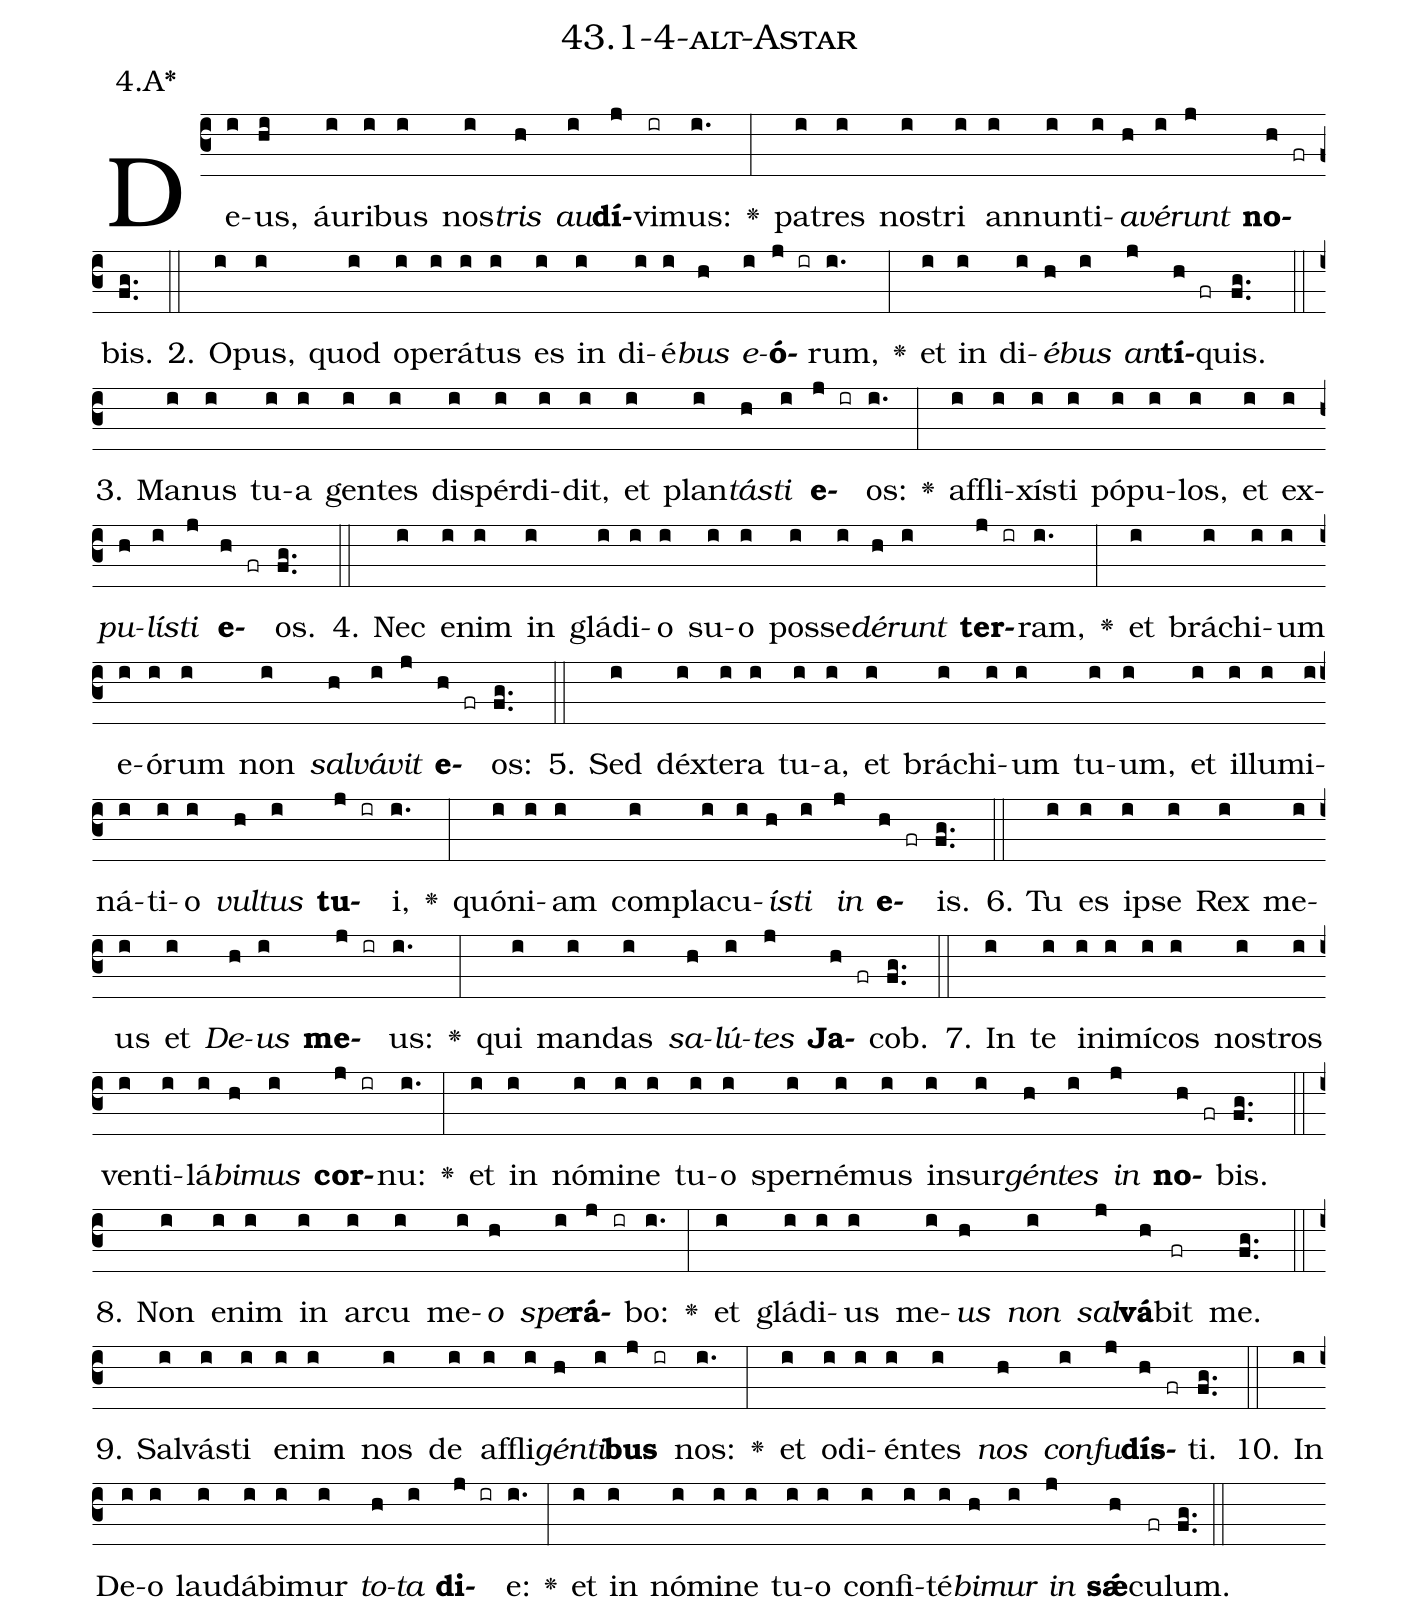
name: 43.1-4-alt-Astar;
annotation: 4.A*;
%%
(c3)De(i)us,(hi) áu(i)ri(i)bus(i) nos(i)<i>tris</i>(h) <i>au</i>(i)<b>dí</b>(j)vi(ir)mus:(i.) <v>\greheightstar</v>(:) pa(i)tres(i) nos(i)tri(i) an(i)nun(i)ti(i)<i>a</i>(h)<i>vé</i>(i)<i>runt</i>(j) <b>no</b>(h fr)bis.(fg..) (::)
2. O(i)pus,(i) quod(i) o(i)pe(i)rá(i)tus(i) es(i) in(i) di(i)é(i)<i>bus</i>(h) <i>e</i>(i)<b>ó</b>(j ir)rum,(i.) <v>\greheightstar</v>(:) et(i) in(i) di(i)<i>é</i>(h)<i>bus</i>(i) <i>an</i>(j)<b>tí</b>(h fr)quis.(fg..) (::)
3. Ma(i)nus(i) tu(i)a(i) gen(i)tes(i) dis(i)pér(i)di(i)dit,(i) et(i) plan(i)<i>tás</i>(h)<i>ti</i>(i) <b>e</b>(j ir)os:(i.) <v>\greheightstar</v>(:) af(i)fli(i)xís(i)ti(i) pó(i)pu(i)los,(i) et(i) ex(i)<i>pu</i>(h)<i>lís</i>(i)<i>ti</i>(j) <b>e</b>(h fr)os.(fg..) (::)
4. Nec(i) e(i)nim(i) in(i) glá(i)di(i)o(i) su(i)o(i) pos(i)se(i)<i>dé</i>(h)<i>runt</i>(i) <b>ter</b>(j ir)ram,(i.) <v>\greheightstar</v>(:) et(i) brá(i)chi(i)um(i) e(i)ó(i)rum(i) non(i) <i>sal</i>(h)<i>vá</i>(i)<i>vit</i>(j) <b>e</b>(h fr)os:(fg..) (::)
5. Sed(i) déx(i)te(i)ra(i) tu(i)a,(i) et(i) brá(i)chi(i)um(i) tu(i)um,(i) et(i) il(i)lu(i)mi(i)ná(i)ti(i)o(i) <i>vul</i>(h)<i>tus</i>(i) <b>tu</b>(j ir)i,(i.) <v>\greheightstar</v>(:) quón(i)i(i)am(i) com(i)pla(i)cu(i)<i>ís</i>(h)<i>ti</i>(i) <i>in</i>(j) <b>e</b>(h fr)is.(fg..) (::)
6. Tu(i) es(i) ip(i)se(i) Rex(i) me(i)us(i) et(i) <i>De</i>(h)<i>us</i>(i) <b>me</b>(j ir)us:(i.) <v>\greheightstar</v>(:) qui(i) man(i)das(i) <i>sa</i>(h)<i>lú</i>(i)<i>tes</i>(j) <b>Ja</b>(h fr)cob.(fg..) (::)
7. In(i) te(i) in(i)i(i)mí(i)cos(i) nos(i)tros(i) ven(i)ti(i)lá(i)<i>bi</i>(h)<i>mus</i>(i) <b>cor</b>(j ir)nu:(i.) <v>\greheightstar</v>(:) et(i) in(i) nó(i)mi(i)ne(i) tu(i)o(i) sper(i)né(i)mus(i) in(i)sur(i)<i>gén</i>(h)<i>tes</i>(i) <i>in</i>(j) <b>no</b>(h fr)bis.(fg..) (::)
8. Non(i) e(i)nim(i) in(i) ar(i)cu(i) me(i)<i>o</i>(h) <i>spe</i>(i)<b>rá</b>(j ir)bo:(i.) <v>\greheightstar</v>(:) et(i) glá(i)di(i)us(i) me(i)<i>us</i>(h) <i>non</i>(i) <i>sal</i>(j)<b>vá</b>(h)bit(fr) me.(fg..) (::)
9. Sal(i)vás(i)ti(i) e(i)nim(i) nos(i) de(i) af(i)fli(i)<i>gén</i>(h)<i>ti</i>(i)<b>bus</b>(j ir) nos:(i.) <v>\greheightstar</v>(:) et(i) o(i)di(i)én(i)tes(i) <i>nos</i>(h) <i>con</i>(i)<i>fu</i>(j)<b>dís</b>(h fr)ti.(fg..) (::)
10. In(i) De(i)o(i) lau(i)dá(i)bi(i)mur(i) <i>to</i>(h)<i>ta</i>(i) <b>di</b>(j ir)e:(i.) <v>\greheightstar</v>(:) et(i) in(i) nó(i)mi(i)ne(i) tu(i)o(i) con(i)fi(i)té(i)<i>bi</i>(h)<i>mur</i>(i) <i>in</i>(j) <b>sǽ</b>(h)cu(fr)lum.(fg..) (::)
